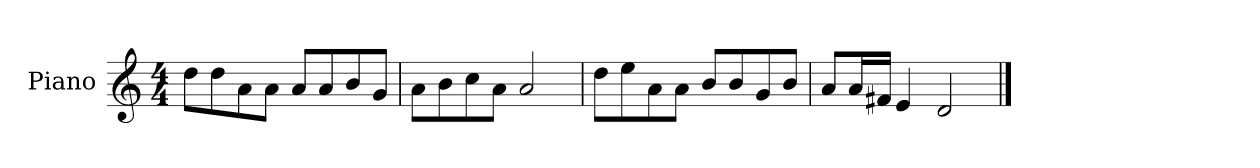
**kern
*part1
*staff1
*I"Piano
*I'P-no
*clefG2
*k[]
*M4/4
*MM90
=1
8dd\L
8dd\
8a\
8a\J
8a/L
8a/
8b/
8g/J
=2
8a\L
8b\
8cc\
8a\J
2a/
=3
8dd\L
8ee\
8a\
8a\J
8b/L
8b/
8g/
8b/J
=4
8a/L
16a/L
16f#X/JJ
4e/
2d/
==
*-
